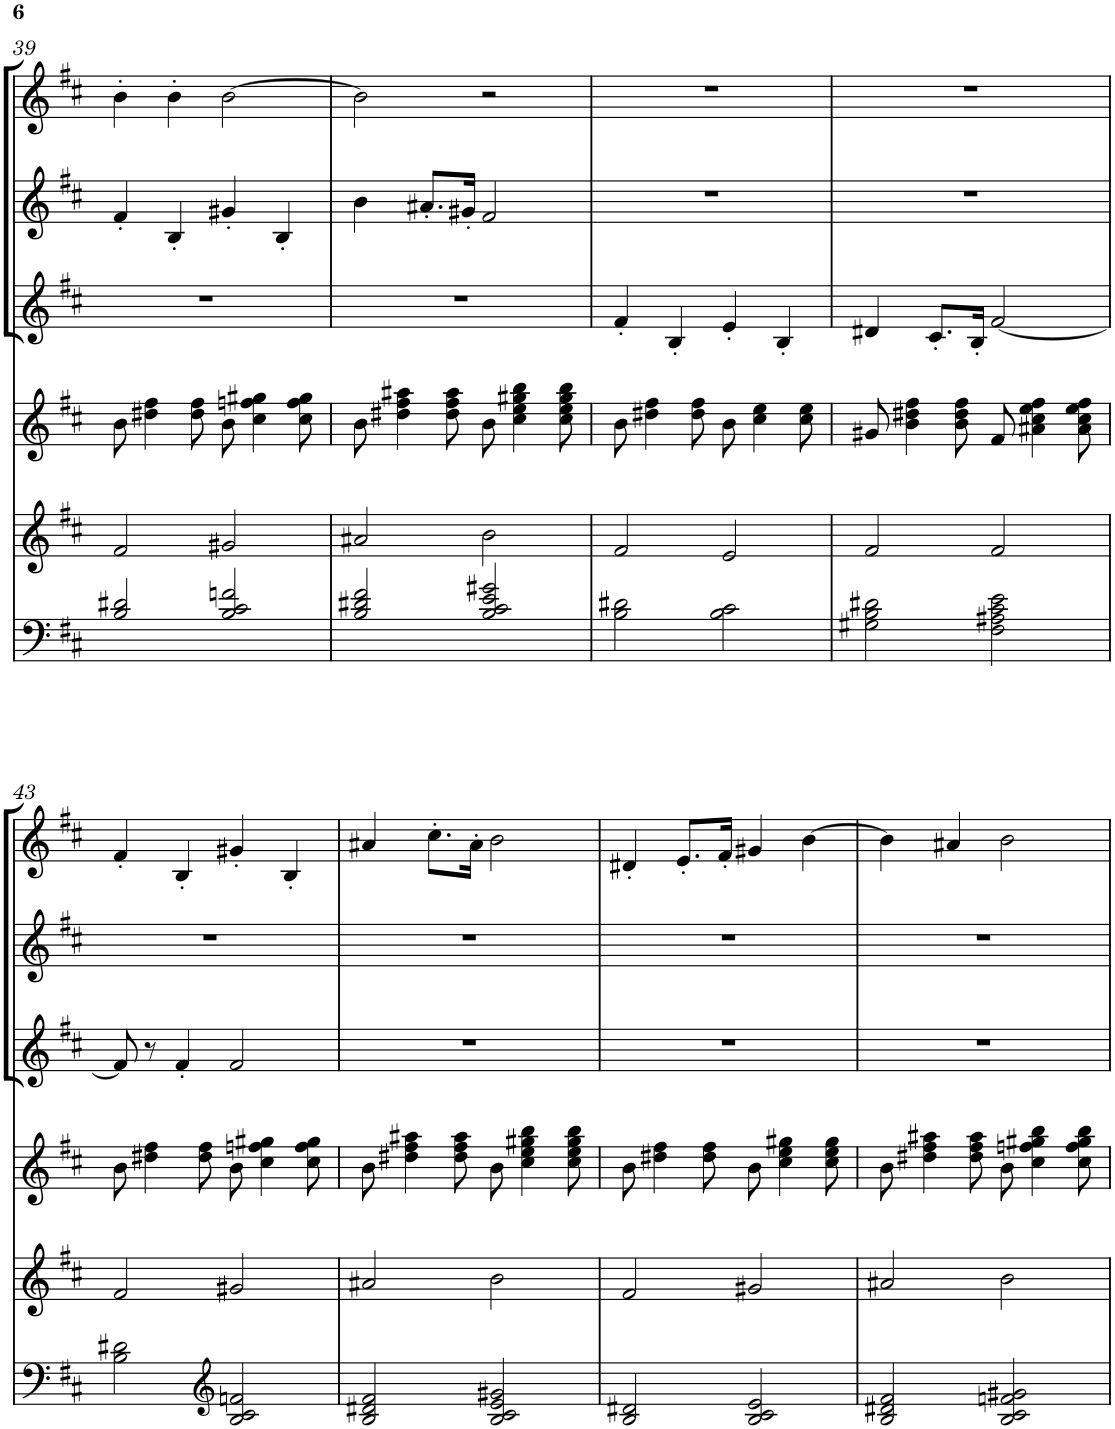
**kern	**kern	**kern	**kern	**kern	**kern
*part5	*part5	*part4	*part3	*part2	*part1
*staff6	*staff5	*staff4	*staff3	*staff2	*staff1
*I"Piano	*	*I"Piano	*I"Piano	*I"Piano	*I"Piano
*I'Pno	*	*I'Pno	*I'Pno	*I'Pno	*I'Pno
!!LO:PB:g=z
*clefF4	*clefG2	*clefG2	*clefG2	*clefG2	*clefG2
*k[f#c#]	*k[f#c#]	*k[f#c#]	*k[f#c#]	*k[f#c#]	*k[f#c#]
*M4/4	*M4/4	*M4/4	*M4/4	*M4/4	*M4/4
=39	=39	=39	=39	=39	=39
2B/ 2d#X/	2f#/	8b\	1r	4f#'/	4b'\
.	.	4dd#X\ 4ff#\	.	.	.
.	.	.	.	4B'/	4b'\
.	.	8dd#\ 8ff#\	.	.	.
2B/ 2c#/ 2fn/	2g#X/	8b\	.	4g#X'/	[2b\
.	.	4cc#\ 4ffn\ 4gg#X\	.	.	.
.	.	.	.	4B'/	.
.	.	8cc#\ 8ff\ 8gg#\	.	.	.
=40	=40	=40	=40	=40	=40
2B/ 2d#X/ 2f#/	2a#X/	8b\	1r	4b\	2b\]
.	.	4dd#X\ 4ff#\ 4aa#X\	.	.	.
.	.	.	.	8.a#X'/L	.
.	.	8dd#\ 8ff#\ 8aa#\	.	.	.
.	.	.	.	16g#X'/Jk	.
2B/ 2c#/ 2e/ 2g#X/	2b\	8b\	.	2f#/	2r
.	.	4cc#\ 4ee\ 4gg#X\ 4bb\	.	.	.
.	.	8cc#\ 8ee\ 8gg#\ 8bb\	.	.	.
=41	=41	=41	=41	=41	=41
2B\ 2d#X\	2f#/	8b\	4f#'/	1r	1r
.	.	4dd#X\ 4ff#\	.	.	.
.	.	.	4B'/	.	.
.	.	8dd#\ 8ff#\	.	.	.
2B\ 2c#\	2e/	8b\	4e'/	.	.
.	.	4cc#\ 4ee\	.	.	.
.	.	.	4B'/	.	.
.	.	8cc#\ 8ee\	.	.	.
=42	=42	=42	=42	=42	=42
2G#X\ 2B\ 2d#X\	2f#/	8g#X/	4d#X/	1r	1r
.	.	4b\ 4dd#X\ 4ff#\	.	.	.
.	.	.	8.c#'/L	.	.
.	.	8b\ 8dd#\ 8ff#\	.	.	.
.	.	.	16B'/Jk	.	.
2F#\ 2A#X\ 2c#\ 2e\	2f#/	8f#/	[2f#/	.	.
.	.	4a#X\ 4cc#\ 4ee\ 4ff#\	.	.	.
.	.	8a#\ 8cc#\ 8ee\ 8ff#\	.	.	.
!!LO:LB:g=z
=43	=43	=43	=43	=43	=43
2B\ 2d#X\	2f#/	8b\	8f#/]	1r	4f#'/
.	.	4dd#X\ 4ff#\	8r	.	.
.	.	.	4f#'/	.	4B'/
.	.	8dd#\ 8ff#\	.	.	.
*clefG2	*	*	*	*	*
2B/ 2c#/ 2fn/	2g#X/	8b\	2f#/	.	4g#X'/
.	.	4cc#\ 4ffn\ 4gg#X\	.	.	.
.	.	.	.	.	4B'/
.	.	8cc#\ 8ff\ 8gg#\	.	.	.
=44	=44	=44	=44	=44	=44
2B/ 2d#X/ 2f#/	2a#X/	8b\	1r	1r	4a#X/
.	.	4dd#X\ 4ff#\ 4aa#X\	.	.	.
.	.	.	.	.	8.cc#'\L
.	.	8dd#\ 8ff#\ 8aa#\	.	.	.
.	.	.	.	.	16a#'\Jk
2B/ 2c#/ 2e/ 2g#X/	2b\	8b\	.	.	2b\
.	.	4cc#\ 4ee\ 4gg#X\ 4bb\	.	.	.
.	.	8cc#\ 8ee\ 8gg#\ 8bb\	.	.	.
=45	=45	=45	=45	=45	=45
2B/ 2d#X/	2f#/	8b\	1r	1r	4d#X'/
.	.	4dd#X\ 4ff#\	.	.	.
.	.	.	.	.	8.e'/L
.	.	8dd#\ 8ff#\	.	.	.
.	.	.	.	.	16f#'/Jk
2B/ 2c#/ 2e/	2g#X/	8b\	.	.	4g#X/
.	.	4cc#\ 4ee\ 4gg#X\	.	.	.
.	.	.	.	.	[4b\
.	.	8cc#\ 8ee\ 8gg#\	.	.	.
=46	=46	=46	=46	=46	=46
2B/ 2d#X/ 2f#/	2a#X/	8b\	1r	1r	4b\]
.	.	4dd#X\ 4ff#\ 4aa#X\	.	.	.
.	.	.	.	.	4a#X/
.	.	8dd#\ 8ff#\ 8aa#\	.	.	.
2B/ 2c#/ 2fn/ 2g#X/	2b\	8b\	.	.	2b\
.	.	4cc#\ 4ffn\ 4gg#X\ 4bb\	.	.	.
.	.	8cc#\ 8ff\ 8gg#\ 8bb\	.	.	.
=	=	=	=	=	=
*-	*-	*-	*-	*-	*-
